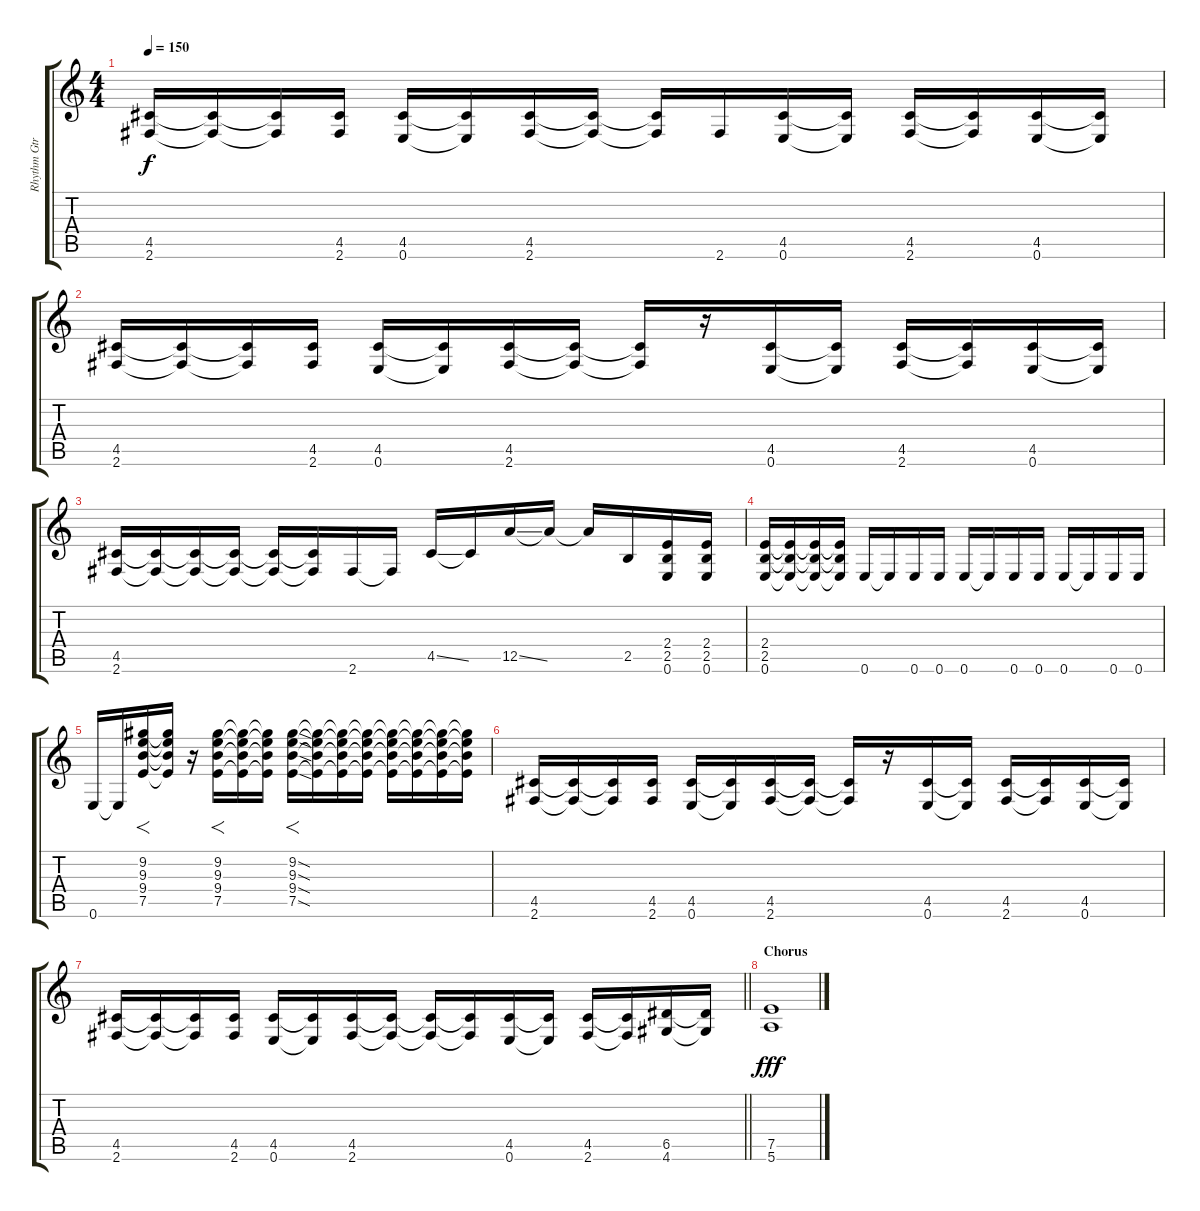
\track ("Rhythm Gtr" "Rhythm Gtr") {instrument overdrivenguitar}
\staff {score tabs}
\tuning (E4 B3 G3 D3 A2 E2) {hide}
\ts (4 4)
\tempo 150
\clef g2
\ks c
(4.5 2.6).16{dy f} (4.5{t} 2.6{t}).16 (4.5{t} 2.6{t}).16 (4.5 2.6).16 (4.5 0.6).16 (4.5{t} 0.6{t}).16 (4.5 2.6).16 (4.5{t} 2.6{t}).16 (4.5{t} 2.6{t}).16 2.6.16 (4.5 0.6).16 (4.5{t} 0.6{t}).16 (4.5 2.6).16 (4.5{t} 2.6{t}).16 (4.5 0.6).16 (4.5{t} 0.6{t}).16 |
(4.5 2.6).16 (4.5{t} 2.6{t}).16 (4.5{t} 2.6{t}).16 (4.5 2.6).16 (4.5 0.6).16 (4.5{t} 0.6{t}).16 (4.5 2.6).16 (4.5{t} 2.6{t}).16 (4.5{t} 2.6{t}).16 r.16 (4.5 0.6).16 (4.5{t} 0.6{t}).16 (4.5 2.6).16 (4.5{t} 2.6{t}).16 (4.5 0.6).16 (4.5{t} 0.6{t}).16 |
(4.5 2.6).16 (4.5{t} 2.6{t}).16 (4.5{t} 2.6{t}).16 (4.5{t} 2.6{t}).16 (4.5{t} 2.6{t}).16 (4.5{t} 2.6{t}).16 2.6.16 2.6{t}.16 4.5{ss}.16 4.5{t}.16 12.5{ss}.16 12.5{t}.16 12.5{t}.16 2.5.16 (2.4 2.5 0.6).16 (2.4 2.5 0.6).16 |
(2.4 2.5 0.6).16 (2.4{t} 2.5{t} 0.6{t}).16 (2.4{t} 2.5{t} 0.6{t}).16 (2.4{t} 2.5{t} 0.6{t}).16 0.6.16 0.6{t}.16 0.6.16 0.6.16 0.6.16 0.6{t}.16 0.6.16 0.6.16 0.6.16 0.6{t}.16 0.6.16 0.6.16 |
0.6.16 0.6{t}.16 (9.2 9.3 9.4 7.5).16{f} (9.2{t} 9.3{t} 9.4{t} 7.5{t}).16 r.16 (9.2 9.3 9.4 7.5).16{f} (9.2{t} 9.3{t} 9.4{t} 7.5{t}).16 (9.2{t} 9.3{t} 9.4{t} 7.5{t}).16 (9.2{sod} 9.3{sod} 9.4{sod} 7.5{sod}).16{f} (9.2{t} 9.3{t} 9.4{t} 7.5{t}).16 (9.2{t} 9.3{t} 9.4{t} 7.5{t}).16 (9.2{t} 9.3{t} 9.4{t} 7.5{t}).16 (9.2{t} 9.3{t} 9.4{t} 7.5{t}).16 (9.2{t} 9.3{t} 9.4{t} 7.5{t}).16 (9.2{t} 9.3{t} 9.4{t} 7.5{t}).16 (9.2{t} 9.3{t} 9.4{t} 7.5{t}).16 |
(4.5 2.6).16 (4.5{t} 2.6{t}).16 (4.5{t} 2.6{t}).16 (4.5 2.6).16 (4.5 0.6).16 (4.5{t} 0.6{t}).16 (4.5 2.6).16 (4.5{t} 2.6{t}).16 (4.5{t} 2.6{t}).16 r.16 (4.5 0.6).16 (4.5{t} 0.6{t}).16 (4.5 2.6).16 (4.5{t} 2.6{t}).16 (4.5 0.6).16 (4.5{t} 0.6{t}).16 |
\barLineRight lightlight
(4.5 2.6).16 (4.5{t} 2.6{t}).16 (4.5{t} 2.6{t}).16 (4.5 2.6).16 (4.5 0.6).16 (4.5{t} 0.6{t}).16 (4.5 2.6).16 (4.5{t} 2.6{t}).16 (4.5{t} 2.6{t}).16 (4.5{t} 2.6{t}).16 (4.5 0.6).16 (4.5{t} 0.6{t}).16 (4.5 2.6).16 (4.5{t} 2.6{t}).16 (6.5 4.6).16 (6.5{t} 4.6{t}).16 |
\section ("" "Chorus")
(7.5 5.6).1{dy fff}
